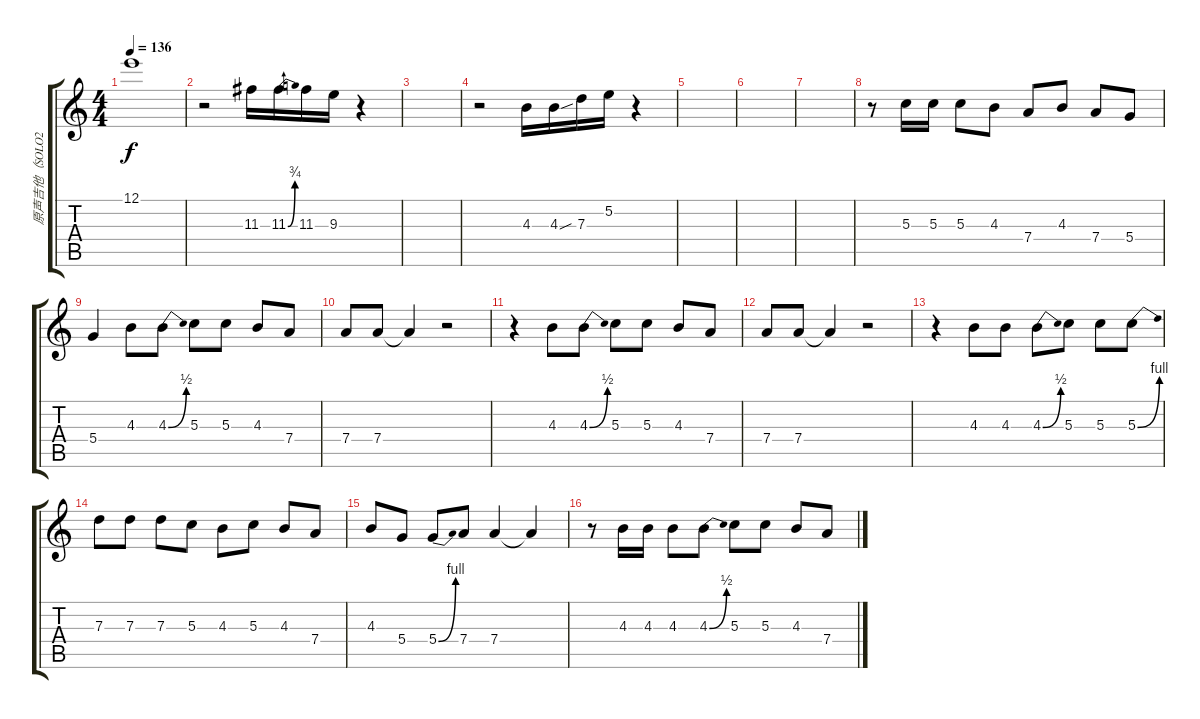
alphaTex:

\track ("原声吉他（SOLO2）" "原声吉他（SOLO2") {instrument acousticguitarnylon}
\staff {score tabs}
\tuning (E4 B3 G3 D3 A2 E2) {hide}
\ts (4 4)
\tempo 136
\clef g2
\ks c
12.1.1{dy f} |
r.2 11.3.16 11.3{be (bend 0 0 60 3)}.16 11.3.16 9.3.16 r.4 |
|
r.2 4.3.16 4.3{sou}.16 7.3.16 5.2.16 r.4 |
|
|
|
r.8 5.3.16 5.3.16 5.3.8 4.3.8 7.4.8 4.3.8 7.4.8 5.4.8 |
5.4.4 4.3.8 4.3{be (bend 0 0 60 2)}.8 5.3.8 5.3.8 4.3.8 7.4.8 |
7.4.8 7.4.8 7.4{t}.4 r.2 |
r.4 4.3.8 4.3{be (bend 0 0 60 2)}.8 5.3.8 5.3.8 4.3.8 7.4.8 |
7.4.8 7.4.8 7.4{t}.4 r.2 |
r.4 4.3.8 4.3.8 4.3{be (bend 0 0 60 2)}.8 5.3.8 5.3.8 5.3{be (bend 0 0 60 4)}.8 |
7.3.8 7.3.8 7.3.8 5.3.8 4.3.8 5.3.8 4.3.8 7.4.8 |
4.3.8 5.4.8 5.4{be (bend 0 0 60 4)}.8 7.4.8 7.4.4 7.4{t}.4 |
r.8 4.3.16 4.3.16 4.3.8 4.3{be (bend 0 0 60 2)}.8 5.3.8 5.3.8 4.3.8 7.4.8
